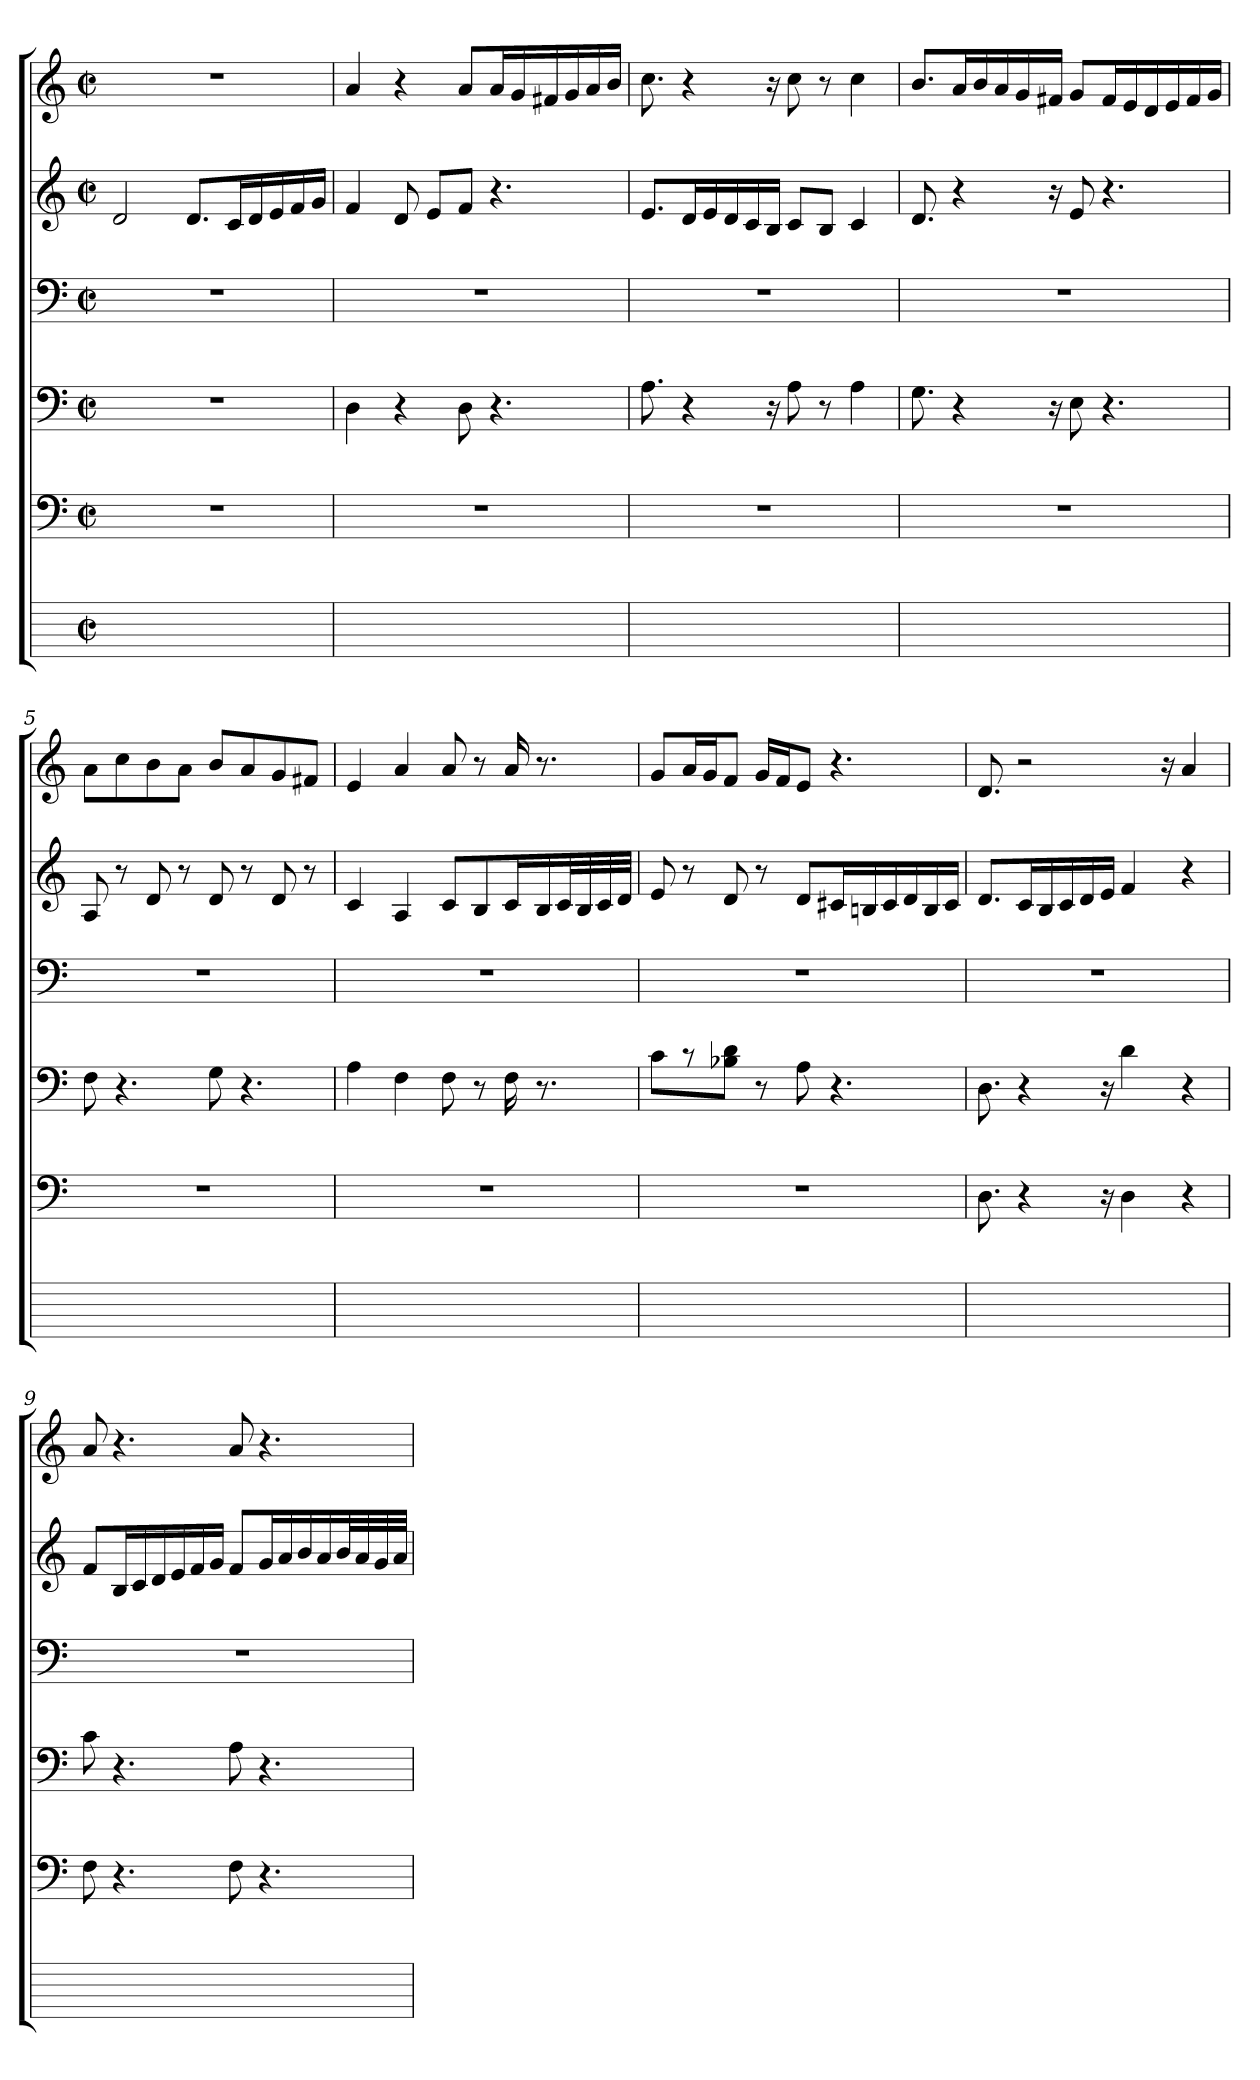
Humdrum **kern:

**kern	**kern	**kern	**kern	**kern	**kern
*part6	*part5	*part4	*part3	*part2	*part1
*staff6	*staff5	*staff4	*staff3	*staff2	*staff1
*stria6	*	*	*	*	*
*	*clefF4	*clefF4	*clefF4	*clefG2	*clefG2
*	*k[]	*k[]	*k[]	*k[]	*k[]
*	*C:	*C:	*C:	*C:	*C:
*M2/2	*M2/2	*M2/2	*M2/2	*M2/2	*M2/2
*met(c|)	*met(c|)	*met(c|)	*met(c|)	*met(c|)	*met(c|)
=1	=1	=1	=1	=1	=1
1ryy	1r	1r	1r	2d	1r
.	.	.	.	8.diL	.
.	.	.	.	16cjL	.
.	.	.	.	16dj	.
.	.	.	.	16ej	.
.	.	.	.	16fj	.
.	.	.	.	16gjJJ	.
=2	=2	=2	=2	=2	=2
1ryy	1r	4D	1r	4f	4a
.	.	4r	.	8dj	4r
.	.	.	.	8ejL	.
.	.	8Di	.	8fJ	8aiL
.	.	4.r	.	4.r	16ajL
.	.	.	.	.	16gj
.	.	.	.	.	16f#Xj
.	.	.	.	.	16gj
.	.	.	.	.	16aj
.	.	.	.	.	16bjJJ
=3	=3	=3	=3	=3	=3
1ryy	1r	8.A	1r	8.eL	8.cc
.	.	4r	.	16djL	4r
.	.	.	.	16ej	.
.	.	.	.	16dj	.
.	.	.	.	16cj	.
.	.	16r	.	16BjJJ	16r
.	.	8A	.	8cL	8cc
.	.	8r	.	8BjJ	8r
.	.	4Ai	.	4ci	4cci
=4	=4	=4	=4	=4	=4
1ryy	1r	8.G	1r	8.d	8.bL
.	.	4r	.	4r	16ajL
.	.	.	.	.	16bj
.	.	.	.	.	16aj
.	.	.	.	.	16gj
.	.	16r	.	16r	16f#XjJJ
.	.	8E	.	8e	8gL
.	.	4.r	.	4.r	16f#jL
.	.	.	.	.	16ej
.	.	.	.	.	16dj
.	.	.	.	.	16ej
.	.	.	.	.	16f#j
.	.	.	.	.	16gjJJ
=5	=5	=5	=5	=5	=5
1ryy	1r	8F	1r	8A	8aL
.	.	4.r	.	8r	8ccj
.	.	.	.	8d	8bZ
.	.	.	.	8r	8ajJ
.	.	8G	.	8d	8bL
.	.	4.r	.	8r	8aj
.	.	.	.	8d	8gZ
.	.	.	.	8r	8f#XjJ
=6	=6	=6	=6	=6	=6
1ryy	1r	4A	1r	4c	4e
.	.	4F	.	4A	4a
.	.	8F	.	8cL	8a
.	.	8r	.	8B	8r
.	.	16F	.	16cL	16a
.	.	8.r	.	16Bj	8.r
.	.	.	.	32ciL	.
.	.	.	.	32Bj	.
.	.	.	.	32cj	.
.	.	.	.	32djJJJ	.
=7	=7	=7	=7	=7	=7
1ryy	1r	8c	1r	8e	8gL
.	.	8r	.	8r	16ajL
.	.	.	.	.	16gjJ
.	.	8B-XZ 8dJ	.	8d	8fJ
.	.	8r	.	8r	16gjLL
.	.	.	.	.	16fjJ
.	.	8A	.	8diL	8eJ
.	.	4.r	.	16c#XjL	4.r
.	.	.	.	16Bnj	.
.	.	.	.	16c#	.
.	.	.	.	16dj	.
.	.	.	.	16Bj	.
.	.	.	.	16c#jJJ	.
=8	=8	=8	=8	=8	=8
1ryy	8.D	8.D	1r	8.dL	8.d
.	4r	4r	.	16cjL	2r
.	.	.	.	16Bj	.
.	.	.	.	16cj	.
.	.	.	.	16dj	.
.	16r	16r	.	16ejJJ	.
.	4Di	4d	.	4f	.
.	.	.	.	.	16r
.	4r	4r	.	4r	4a
=9	=9	=9	=9	=9	=9
1ryy	8F	8c	1r	8fL	8a
.	4.r	4.r	.	16BjL	4.r
.	.	.	.	16cj	.
.	.	.	.	16dj	.
.	.	.	.	16ej	.
.	.	.	.	16fj	.
.	.	.	.	16gjJJ	.
.	8F	8A	.	8fL	8a
.	4.r	4.r	.	16gjL	4.r
.	.	.	.	16aj	.
.	.	.	.	16bj	.
.	.	.	.	16aj	.
.	.	.	.	32bjL	.
.	.	.	.	32aj	.
.	.	.	.	32gj	.
.	.	.	.	32ajJJJ	.
=	=	=	=	=	=
*-	*-	*-	*-	*-	*-
